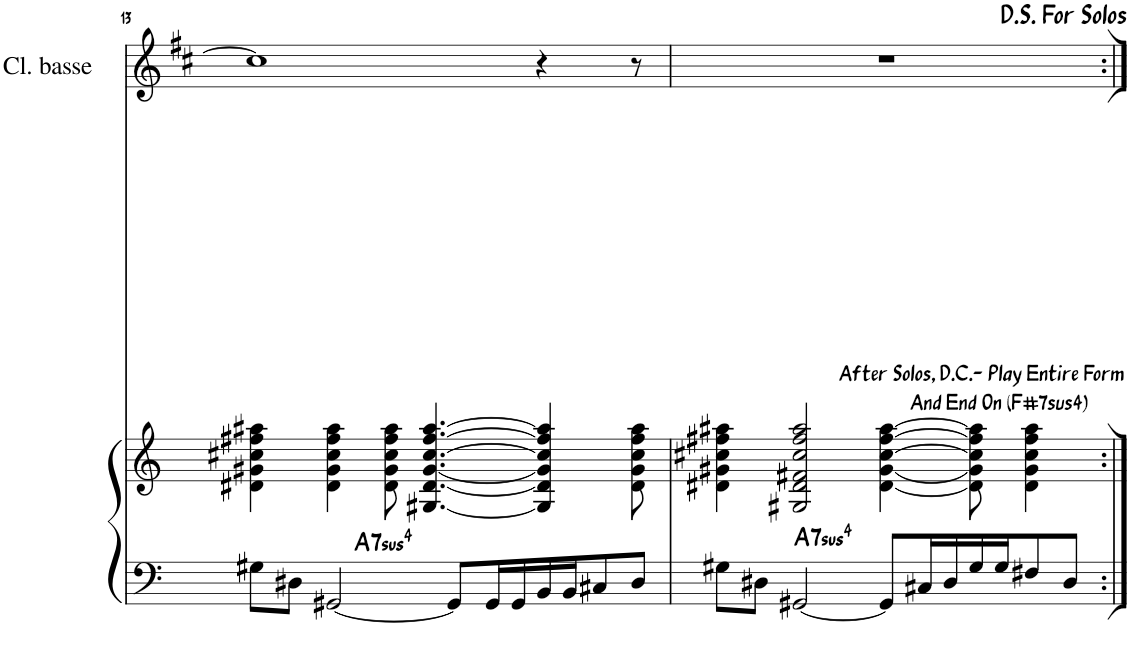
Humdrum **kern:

**kern	**kern	**harte	**kern
*part2	*part2	*part2	*part1
*staff3	*staff2	*	*staff1
*I"Piano	*	*	*I"Clarinette Basse
*I'Pno	*	*	*I'Cl. basse
!!LO:PB:g=z
*clefF4	*clefG2	*	*clefG2
*	*	*	*Trd8c14
*k[]	*k[]	*	*k[f#c#]
*M11/8	*M11/8	*	*M11/8
=13	=13	=13	=13
8G#X\L	4d#X\ 4g#X\ 4cc#X\ 4ff#X\ 4aa#X\	.	1cc#]
8D#X\J	.	.	.
!	!	!LO:H:kt=74	!
[2GG#X/	4d#\ 4g#\ 4cc#\ 4ff#\ 4aa#\	A:sus4(7)	.
.	8d#\ 8g#\ 8cc#\ 8ff#\ 8aa#\	.	.
.	[4.G#X/ [4.d#/ [4.g#/ [4.cc#/ [4.ff#/ [4.aa#/	.	.
8GG#/L]	.	.	.
16GG#/L	.	.	.
16GG#/	.	.	.
16BB/	4G#/] 4d#/] 4g#/] 4cc#/] 4ff#/] 4aa#/]	.	4r
16BB/J	.	.	.
8C#X/	.	.	.
8D#/J	8d#\ 8g#\ 8cc#\ 8ff#\ 8aa#\	.	8r
=14	=14	=14	=14
*	*^	*	*^
8G#X\L	4d#X\ 4g#X\ 4cc#X\ 4ff#X\ 4aa#X\	4.ryy	.	8%11r	1ryy
8D#X\J	.	.	.	.	.
[2GG#X/	2G#X/ 2d#/ 2f#X/ 2cc#/ 2ff#/ 2aa#/	.	.	.	.
!	!	!	!LO:H:kt=74	!	!
.	.	1ryy	A:sus4(7)	.	.
8GG#/L]	[4d#\ [4g#\ [4cc#\ [4ff#\ [4aa#\	.	.	.	.
16C#X/L	.	.	.	.	.
16D#/	.	.	.	.	.
16G#/	8d#\] 8g#\] 8cc#\] 8ff#\] 8aa#\]	.	.	.	4ryy
16G#/J	.	.	.	.	.
8F#X/	4d#\ 4g#\ 4cc#\ 4ff#\ 4aa#\	.	.	.	.
!	!	!	!	!	!LO:TX:b:t=After Solos, D.C.- Play Entire Form
!	!	!	!	!	!LO:TX:b:t=And End On (F#7sus4)
8D#/J	.	.	.	.	8ryy
!	!	!	!	!LO:TX:a:t=D.S. For Solos	!
*	*v	*v	*	*	*
*	*	*	*v	*v
=:|!	=:|!	=:|!	=:|!
*-	*-	*-	*-
